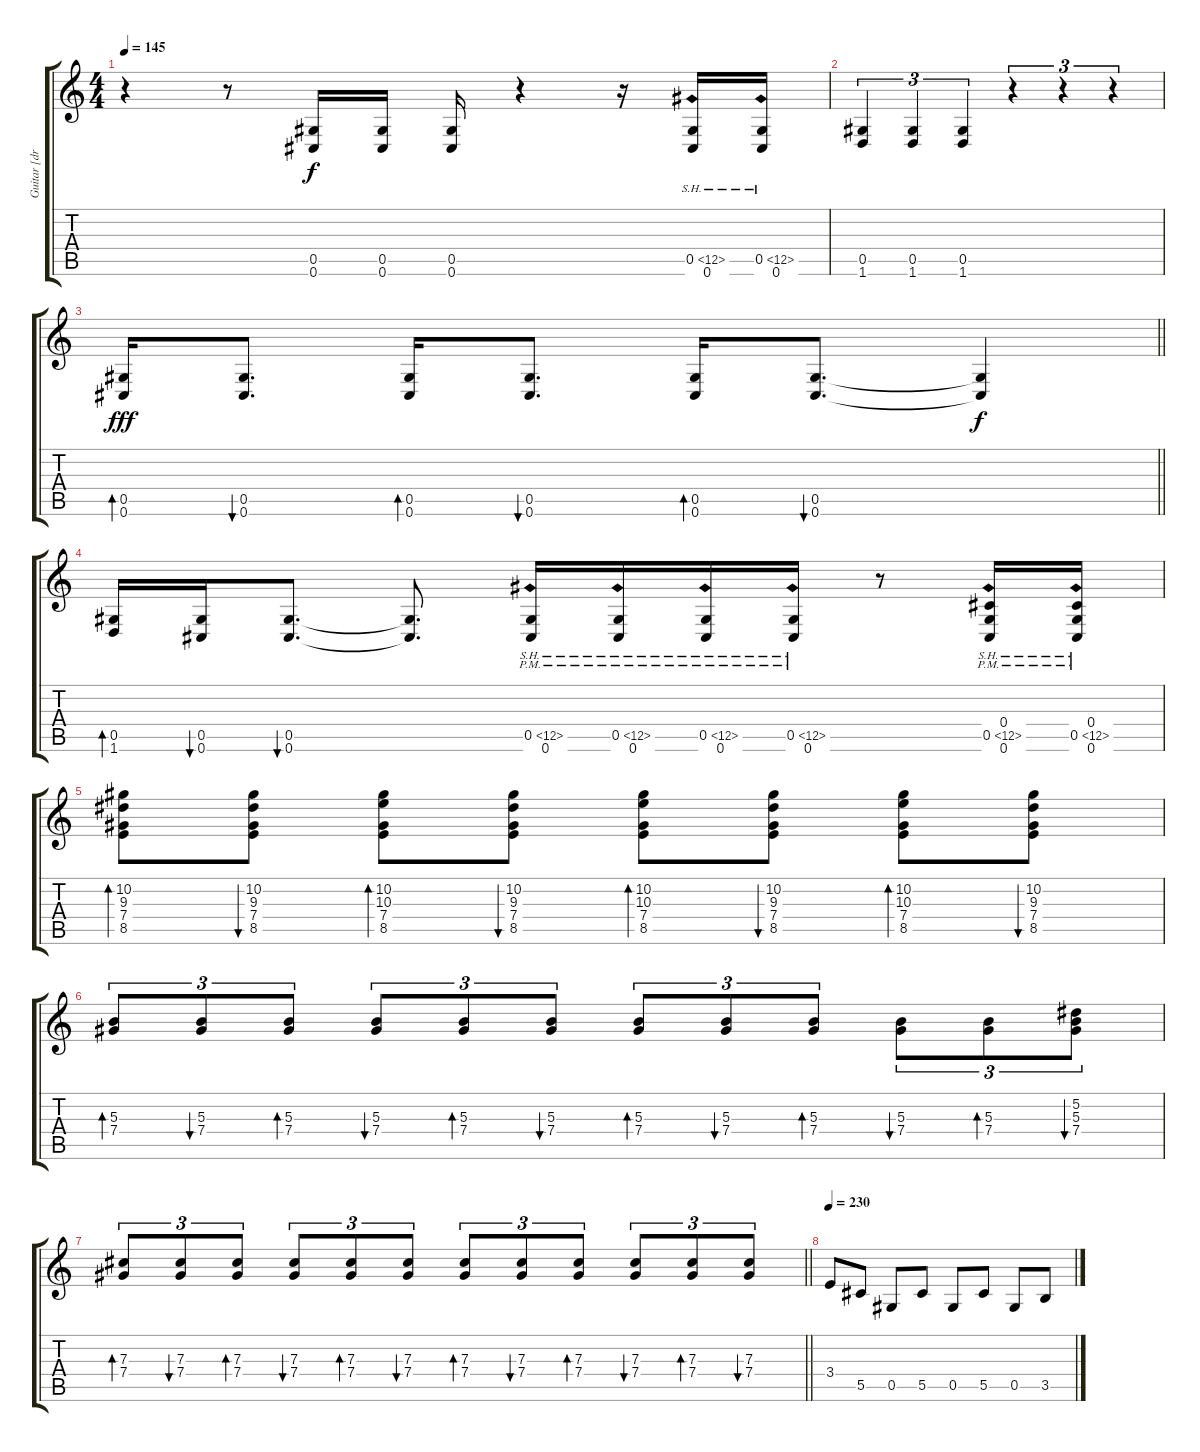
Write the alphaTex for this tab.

\track ("Guitar [drop C#]" "Guitar [dr") {instrument distortionguitar}
\staff {score tabs}
\tuning (Eb4 Bb3 Gb3 Db3 Ab2 Db2) {hide}
\ts (4 4)
\tempo 145
\clef g2
\ks c
r.4{dy fff} r.8 (0.5 0.6).16{dy f} (0.5 0.6).16 (0.5 0.6).16 r.4 r.16 (0.5{sh 12} 0.6).16 (0.5{sh 12} 0.6).16 |
(0.5 1.6).4{tu (3 2)} (0.5 1.6).4{tu (3 2)} (0.5 1.6).4{tu (3 2)} r.4{tu (3 2)} r.4{tu (3 2)} r.4{tu (3 2)} |
\barLineRight lightlight
(0.5 0.6).16{bd 30 dy fff} (0.5 0.6).8{d bu 30} (0.5 0.6).16{bd 30} (0.5 0.6).8{d bu 30} (0.5 0.6).16{bd 30} (0.5 0.6).8{d bu 30} (0.5{t} 0.6{t}).4{dy f} |
\section ("" "")
(0.5 1.6).16{bd 30} (0.5 0.6).16{bu 30} (0.5 0.6).8{d bu 30} (0.5{t} 0.6{t}).8{d} (0.5{sh 12 pm} 0.6).16 (0.5{sh 12 pm} 0.6).16 (0.5{sh 12 pm} 0.6).16 (0.5{sh 12 pm} 0.6).16 r.8 (0.4{pm} 0.5{sh 12 pm} 0.6).16 (0.4{pm} 0.5{sh 12 pm} 0.6).16 |
(10.2 9.3 7.4 8.5).8{bd 120} (10.2 9.3 7.4 8.5).8{bu 120} (10.2 10.3 7.4 8.5).8{bd 120} (10.2 9.3 7.4 8.5).8{bu 120} (10.2 10.3 7.4 8.5).8{bd 120} (10.2 9.3 7.4 8.5).8{bu 120} (10.2 10.3 7.4 8.5).8{bd 120} (10.2 9.3 7.4 8.5).8{bu 120} |
(5.3 7.4).8{tu (3 2) bd 30} (5.3 7.4).8{tu (3 2) bu 30} (5.3 7.4).8{tu (3 2) bd 30} (5.3 7.4).8{tu (3 2) bu 30} (5.3 7.4).8{tu (3 2) bd 30} (5.3 7.4).8{tu (3 2) bu 30} (5.3 7.4).8{tu (3 2) bd 30} (5.3 7.4).8{tu (3 2) bu 30} (5.3 7.4).8{tu (3 2) bd 30} (5.3 7.4).8{tu (3 2) bu 30} (5.3 7.4).8{tu (3 2) bd 30} (5.2 5.3 7.4).8{tu (3 2) bu 30} |
\barLineRight lightlight
(7.3 7.4).8{tu (3 2) bd 30} (7.3 7.4).8{tu (3 2) bu 30} (7.3 7.4).8{tu (3 2) bd 30} (7.3 7.4).8{tu (3 2) bu 30} (7.3 7.4).8{tu (3 2) bd 30} (7.3 7.4).8{tu (3 2) bu 30} (7.3 7.4).8{tu (3 2) bd 30} (7.3 7.4).8{tu (3 2) bu 30} (7.3 7.4).8{tu (3 2) bd 30} (7.3 7.4).8{tu (3 2) bu 30} (7.3 7.4).8{tu (3 2) bd 30} (7.3 7.4).8{tu (3 2) bu 30} |
\section ("" "")
\tempo 230
3.4.8 5.5.8 0.5.8 5.5.8 0.5.8 5.5.8 0.5.8 3.5.8
